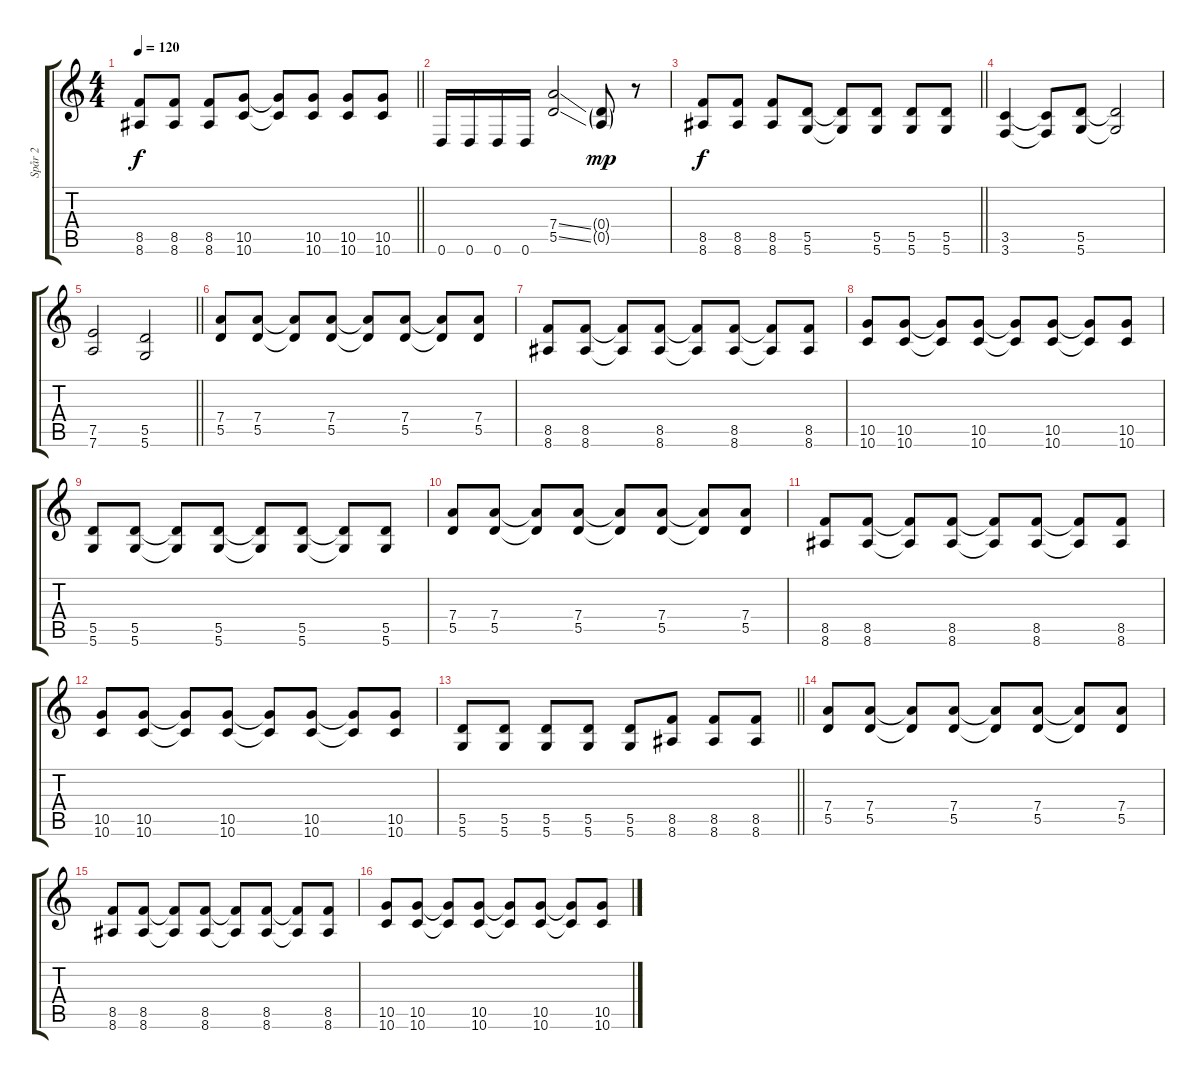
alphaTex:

\track ("Spår 2" "Spår 2") {instrument distortionguitar}
\staff {score tabs}
\tuning (E4 B3 G3 D3 A2 D2) {hide}
\ts (4 4)
\tempo 120
\clef g2
\barLineRight lightlight
\ks c
(8.5 8.6).8{dy f} (8.5 8.6).8 (8.5 8.6).8 (10.5 10.6).8 (10.5{t} 10.6{t}).8 (10.5 10.6).8 (10.5 10.6).8 (10.5 10.6).8 |
0.6.16 0.6.16 0.6.16 0.6.16 (7.4{ss} 5.5{ss}).2 (0.4{g} 0.5{g}).8{dy mp} r.8 |
\barLineRight lightlight
(8.5 8.6).8{dy f} (8.5 8.6).8 (8.5 8.6).8 (5.5 5.6).8 (5.5{t} 5.6{t}).8 (5.5 5.6).8 (5.5 5.6).8 (5.5 5.6).8 |
(3.5 3.6).4{volume 10} (3.5{t} 3.6{t}).8 (5.5 5.6).8 (5.5{t} 5.6{t}).2 |
\barLineRight lightlight
(7.5 7.6).2 (5.5 5.6).2 |
(7.4 5.5).8{volume 13} (7.4 5.5).8 (7.4{t} 5.5{t}).8 (7.4 5.5).8 (7.4{t} 5.5{t}).8 (7.4 5.5).8 (7.4{t} 5.5{t}).8 (7.4 5.5).8 |
(8.5 8.6).8 (8.5 8.6).8 (8.5{t} 8.6{t}).8 (8.5 8.6).8 (8.5{t} 8.6{t}).8 (8.5 8.6).8 (8.5{t} 8.6{t}).8 (8.5 8.6).8 |
(10.5 10.6).8 (10.5 10.6).8 (10.5{t} 10.6{t}).8 (10.5 10.6).8 (10.5{t} 10.6{t}).8 (10.5 10.6).8 (10.5{t} 10.6{t}).8 (10.5 10.6).8 |
(5.5 5.6).8 (5.5 5.6).8 (5.5{t} 5.6{t}).8 (5.5 5.6).8 (5.5{t} 5.6{t}).8 (5.5 5.6).8 (5.5{t} 5.6{t}).8 (5.5 5.6).8 |
(7.4 5.5).8 (7.4 5.5).8 (7.4{t} 5.5{t}).8 (7.4 5.5).8 (7.4{t} 5.5{t}).8 (7.4 5.5).8 (7.4{t} 5.5{t}).8 (7.4 5.5).8 |
(8.5 8.6).8 (8.5 8.6).8 (8.5{t} 8.6{t}).8 (8.5 8.6).8 (8.5{t} 8.6{t}).8 (8.5 8.6).8 (8.5{t} 8.6{t}).8 (8.5 8.6).8 |
(10.5 10.6).8 (10.5 10.6).8 (10.5{t} 10.6{t}).8 (10.5 10.6).8 (10.5{t} 10.6{t}).8 (10.5 10.6).8 (10.5{t} 10.6{t}).8 (10.5 10.6).8 |
\barLineRight lightlight
(5.5 5.6).8 (5.5 5.6).8 (5.5 5.6).8 (5.5 5.6).8 (5.5 5.6).8 (8.5 8.6).8 (8.5 8.6).8 (8.5 8.6).8 |
(7.4 5.5).8 (7.4 5.5).8 (7.4{t} 5.5{t}).8 (7.4 5.5).8 (7.4{t} 5.5{t}).8 (7.4 5.5).8 (7.4{t} 5.5{t}).8 (7.4 5.5).8 |
(8.5 8.6).8 (8.5 8.6).8 (8.5{t} 8.6{t}).8 (8.5 8.6).8 (8.5{t} 8.6{t}).8 (8.5 8.6).8 (8.5{t} 8.6{t}).8 (8.5 8.6).8 |
(10.5 10.6).8 (10.5 10.6).8 (10.5{t} 10.6{t}).8 (10.5 10.6).8 (10.5{t} 10.6{t}).8 (10.5 10.6).8 (10.5{t} 10.6{t}).8 (10.5 10.6).8
